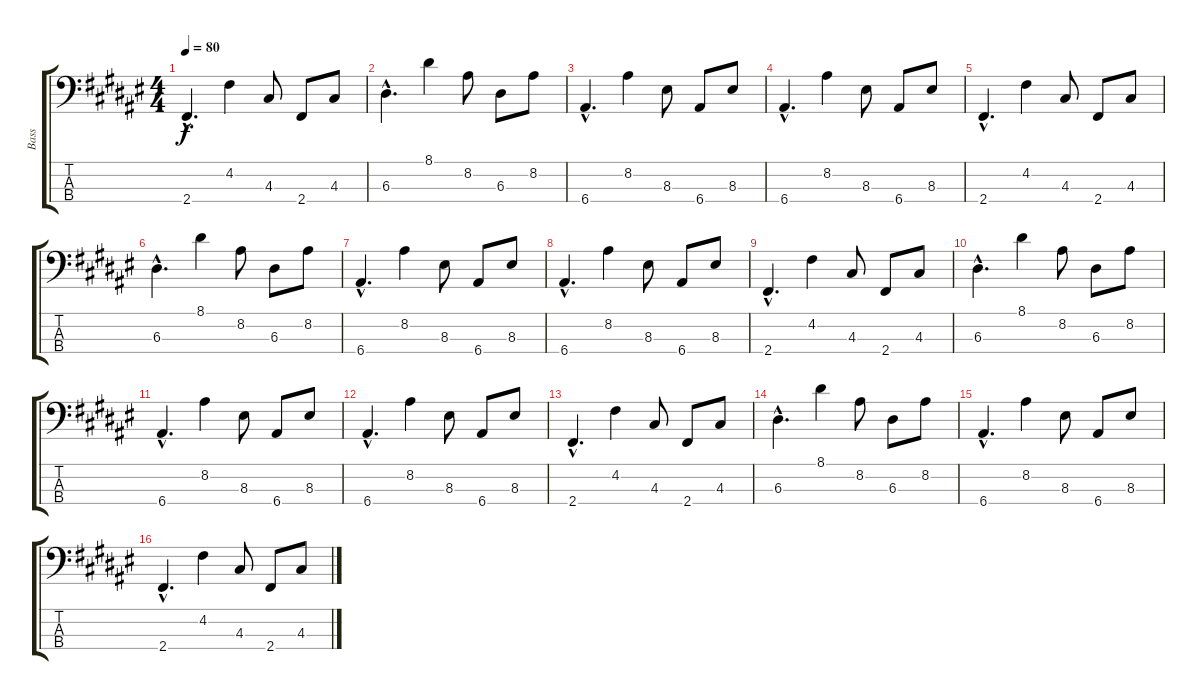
\track ("Bass" "Bass") {instrument electricbassfinger}
\staff {score tabs}
\tuning (G2 D2 A1 E1) {hide}
\ts (4 4)
\tempo 80
\clef f4
\ks f#
2.4{hac}.4{d dy f} 4.2.4 4.3.8 2.4.8 4.3.8 |
6.3{hac}.4{d} 8.1.4 8.2.8 6.3.8 8.2.8 |
6.4{hac}.4{d} 8.2.4 8.3.8 6.4.8 8.3.8 |
6.4{hac}.4{d} 8.2.4 8.3.8 6.4.8 8.3.8 |
2.4{hac}.4{d} 4.2.4 4.3.8 2.4.8 4.3.8 |
6.3{hac}.4{d} 8.1.4 8.2.8 6.3.8 8.2.8 |
6.4{hac}.4{d} 8.2.4 8.3.8 6.4.8 8.3.8 |
6.4{hac}.4{d} 8.2.4 8.3.8 6.4.8 8.3.8 |
2.4{hac}.4{d} 4.2.4 4.3.8 2.4.8 4.3.8 |
6.3{hac}.4{d} 8.1.4 8.2.8 6.3.8 8.2.8 |
6.4{hac}.4{d} 8.2.4 8.3.8 6.4.8 8.3.8 |
6.4{hac}.4{d} 8.2.4 8.3.8 6.4.8 8.3.8 |
2.4{hac}.4{d} 4.2.4 4.3.8 2.4.8 4.3.8 |
6.3{hac}.4{d} 8.1.4 8.2.8 6.3.8 8.2.8 |
6.4{hac}.4{d} 8.2.4 8.3.8 6.4.8 8.3.8 |
2.4{hac}.4{d} 4.2.4 4.3.8 2.4.8 4.3.8
